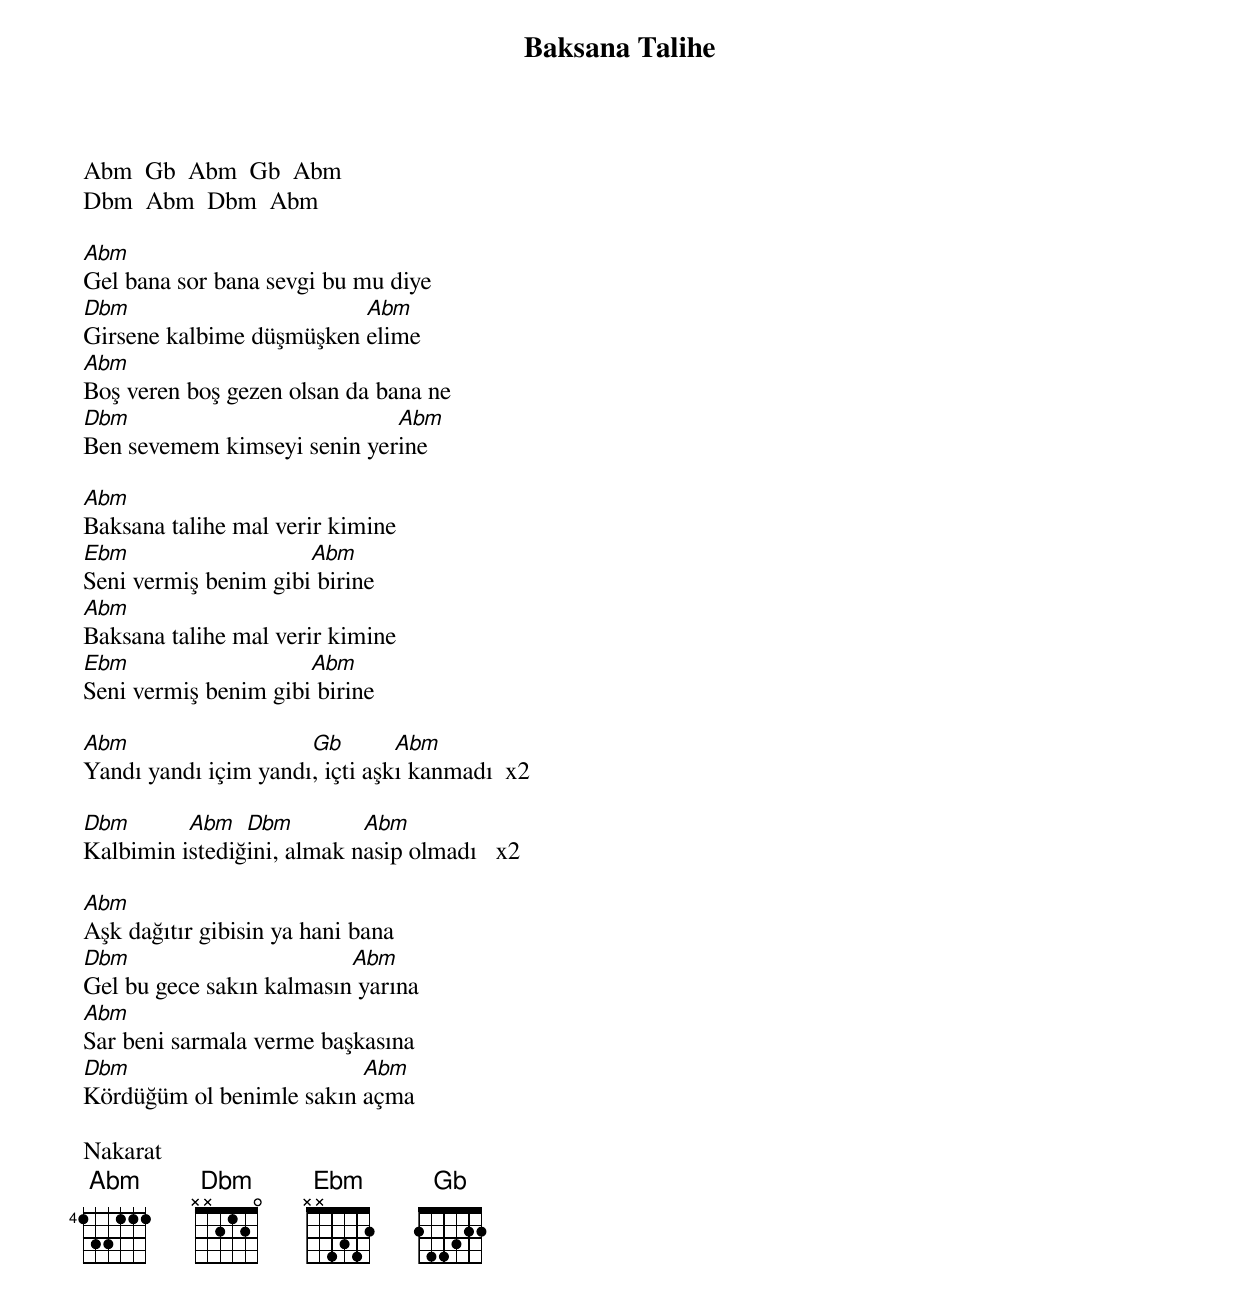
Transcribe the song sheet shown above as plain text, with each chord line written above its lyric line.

{title: Baksana Talihe}
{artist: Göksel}

Abm  Gb  Abm  Gb  Abm
Dbm  Abm  Dbm  Abm

Abm
Gel bana sor bana sevgi bu mu diye
Dbm                       Abm
Girsene kalbime düşmüşken elime
Abm
Boş veren boş gezen olsan da bana ne
Dbm                          Abm
Ben sevemem kimseyi senin yerine

Abm
Baksana talihe mal verir kimine
Ebm                   Abm
Seni vermiş benim gibi birine
Abm
Baksana talihe mal verir kimine
Ebm                   Abm
Seni vermiş benim gibi birine

Abm                   Gb        Abm
Yandı yandı içim yandı, içti aşkı kanmadı  x2

Dbm       Abm   Dbm         Abm
Kalbimin istediğini, almak nasip olmadı   x2

Abm
Aşk dağıtır gibisin ya hani bana
Dbm                       Abm
Gel bu gece sakın kalmasın yarına
Abm
Sar beni sarmala verme başkasına
Dbm                       Abm
Kördüğüm ol benimle sakın açma

Nakarat
